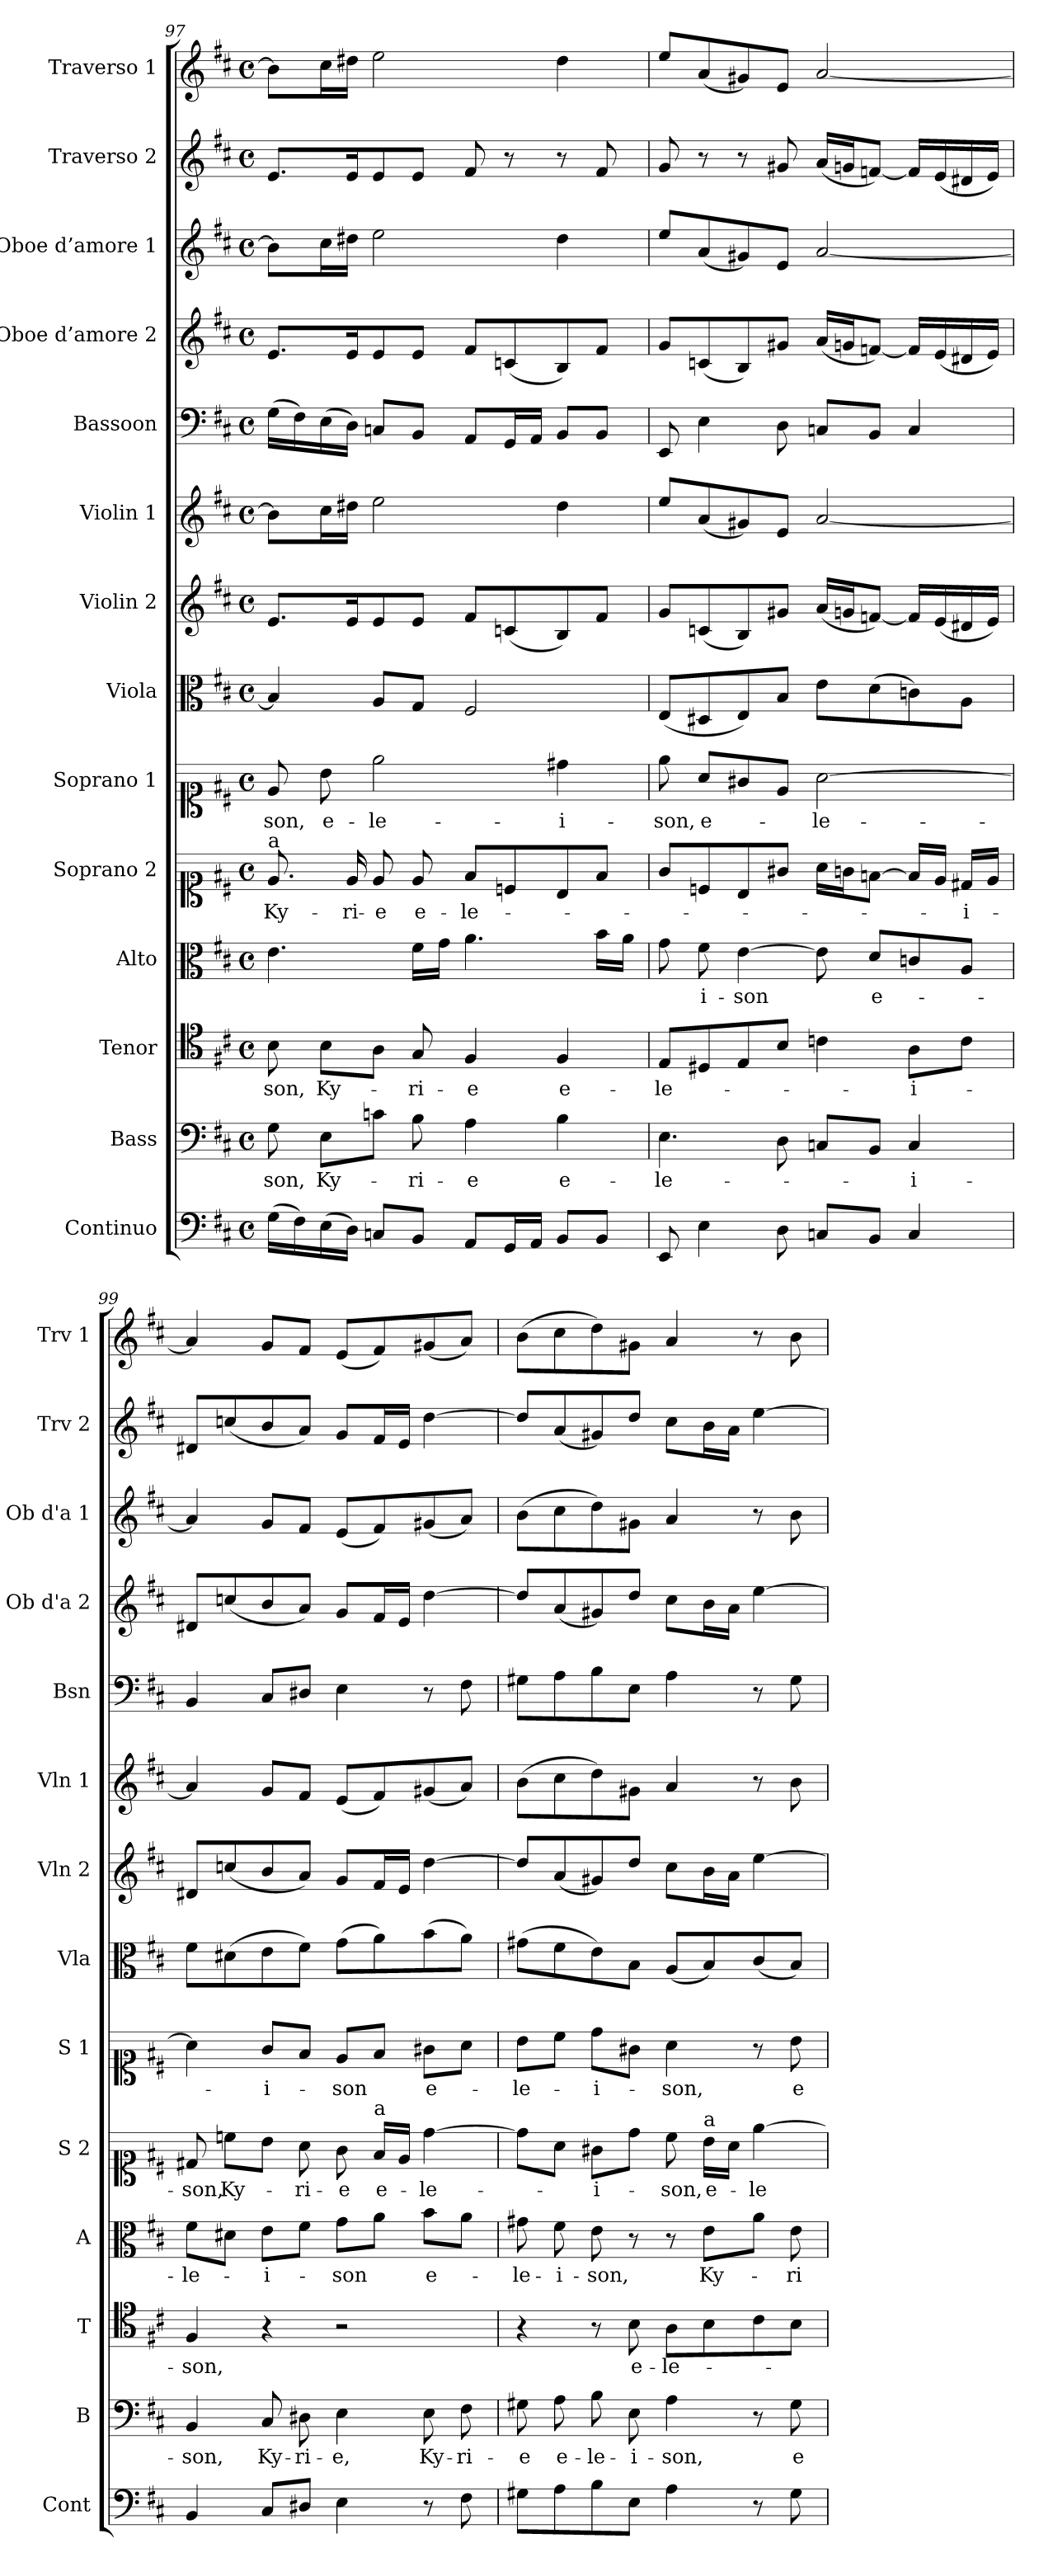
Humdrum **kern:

**kern	**kern	**text	**kern	**text	**kern	**text	**kern	**text	**kern	**text	**kern	**kern	**kern	**kern	**kern	**kern	**kern	**kern
*part14	*part13	*part13	*part12	*part12	*part11	*part11	*part10	*part10	*part9	*part9	*part8	*part7	*part6	*part5	*part4	*part3	*part2	*part1
*staff14	*staff13	*staff13	*staff12	*staff12	*staff11	*staff11	*staff10	*staff10	*staff9	*staff9	*staff8	*staff7	*staff6	*staff5	*staff4	*staff3	*staff2	*staff1
*I"Continuo	*I"Bass	*	*I"Tenor	*	*I"Alto	*	*I"Soprano 2	*	*I"Soprano 1	*	*I"Viola	*I"Violin 2	*I"Violin 1	*I"Bassoon	*I"Oboe d’amore 2	*I"Oboe d’amore 1	*I"Traverso 2	*I"Traverso 1
*I'Cont	*I'B	*	*I'T	*	*I'A	*	*I'S 2	*	*I'S 1	*	*I'Vla	*I'Vln 2	*I'Vln 1	*I'Bsn	*I'Ob d'a 2	*I'Ob d'a 1	*I'Trv 2	*I'Trv 1
*clefF4	*clefF4	*	*clefC4	*	*clefC3	*	*clefC1	*	*clefC1	*	*clefC3	*clefG2	*clefG2	*clefF4	*clefG2	*clefG2	*clefG2	*clefG2
*k[f#c#]	*k[f#c#]	*	*k[f#c#]	*	*k[f#c#]	*	*k[f#c#]	*	*k[f#c#]	*	*k[f#c#]	*k[f#c#]	*k[f#c#]	*k[f#c#]	*k[f#c#]	*k[f#c#]	*k[f#c#]	*k[f#c#]
*M4/4	*M4/4	*	*M4/4	*	*M4/4	*	*M4/4	*	*M4/4	*	*M4/4	*M4/4	*M4/4	*M4/4	*M4/4	*M4/4	*M4/4	*M4/4
*met(c)	*met(c)	*	*met(c)	*	*met(c)	*	*met(c)	*	*met(c)	*	*met(c)	*met(c)	*met(c)	*met(c)	*met(c)	*met(c)	*met(c)	*met(c)
=97	=97	=97	=97	=97	=97	=97	=97	=97	=97	=97	=97	=97	=97	=97	=97	=97	=97	=97
!	!	!	!	!	!	!	!LO:TX:a:t=a	!	!	!	!	!	!	!	!	!	!	!
!	!	!LO:LY:b	!	!LO:LY:b	!	!	!	!LO:LY:b	!	!LO:LY:b	!	!	!	!	!	!	!	!
(16G\LL	8G\	-son,	8B\	-son,	4.e\	.	8.e/	Ky-	8e/	-son,	4B/]	8.e/L	8b\L]	(16G\LL	8.e/L	8b\L]	8.e/L	8b\L]
16F#\)	.	.	.	.	.	.	.	.	.	.	.	.	.	16F#\)	.	.	.	.
!	!	!LO:LY:b	!	!LO:LY:b	!	!	!	!	!	!LO:LY:b	!	!	!	!	!	!	!	!
(16E\	8E\L	Ky-	8B\L	Ky-	.	.	.	.	8b\	e-	.	.	16cc#\L	(16E\	.	16cc#\L	.	16cc#\L
!	!	!	!	!	!	!	!	!LO:LY:b	!	!	!	!	!	!	!	!	!	!
16D\JJ)	.	.	.	.	.	.	16e/	-ri-	.	.	.	16e/K	16dd#X\JJ	16D\JJ)	16e/K	16dd#X\JJ	16e/K	16dd#X\JJ
!	!	!	!	!	!	!	!	!LO:LY:b	!	!LO:LY:b	!	!	!	!	!	!	!	!
8Cn/L	8cn\J	.	8A\J	.	.	.	8e/	-e	2ee\	-le-	8A/L	8e/	2ee\	8Cn/L	8e/	2ee\	8e/	2ee\
!	!	!LO:LY:b	!	!LO:LY:b	!	!	!	!LO:LY:b	!	!	!	!	!	!	!	!	!	!
8BB/J	8B\	-ri-	8G/	-ri-	16f#\LL	.	8e/	e-	.	.	8G/J	8e/J	.	8BB/J	8e/J	.	8e/J	.
.	.	.	.	.	16g\JJ	.	.	.	.	.	.	.	.	.	.	.	.	.
!	!	!LO:LY:b	!	!LO:LY:b	!	!	!	!LO:LY:b	!	!	!	!	!	!	!	!	!	!
8AA/L	4A\	-e	4F#/	-e	4.a\	.	8f#/L	-le-	.	.	2F#/	8f#/L	.	8AA/L	8f#/L	.	8f#/	.
16GG/L	.	.	.	.	.	.	8cn/	.	.	.	.	(8cn/	.	16GG/L	(8cn/	.	8r	.
16AA/JJ	.	.	.	.	.	.	.	.	.	.	.	.	.	16AA/JJ	.	.	.	.
!	!	!LO:LY:b	!	!LO:LY:b	!	!	!	!	!	!LO:LY:b	!	!	!	!	!	!	!	!
8BB/L	4B\	e-	4F#/	e-	.	.	8B/	.	4dd#X\	-i-	.	8B/)	4dd#\	8BB/L	8B/)	4dd#\	8r	4dd#\
8BB/J	.	.	.	.	16b\LL	.	8f#/J	.	.	.	.	8f#/J	.	8BB/J	8f#/J	.	8f#/	.
.	.	.	.	.	16a\JJ	.	.	.	.	.	.	.	.	.	.	.	.	.
=98	=98	=98	=98	=98	=98	=98	=98	=98	=98	=98	=98	=98	=98	=98	=98	=98	=98	=98
!	!	!LO:LY:b	!	!LO:LY:b	!	!	!	!	!	!LO:LY:b	!	!	!	!	!	!	!	!
8EE/	4.E\	-le-	8E/L	-le-	8g\	.	8g/L	.	8ee\	-son,	(8E/L	8g/L	8ee/L	8EE/	8g/L	8ee/L	8g/	8ee/L
!	!	!	!	!	!	!LO:LY:b	!	!	!	!LO:LY:b	!	!	!	!	!	!	!	!
4E\	.	.	8D#X/	.	8f#\	-i-	8cn/	.	8a/L	e-	8D#X/	(8cn/	(8a/	4E\	(8cn/	(8a/	8r	(8a/
!	!	!	!	!	!	!LO:LY:b	!	!	!	!	!	!	!	!	!	!	!	!
.	.	.	8E/	.	[4e\	-son	8B/	.	8g#X/	.	8E/)	8B/)	8g#X/)	.	8B/)	8g#X/)	8r	8g#X/)
8D\	8D\	.	8B/J	.	.	.	8g#X/J	.	8e/J	.	8B/J	8g#X/J	8e/J	8D\	8g#X/J	8e/J	8g#X/	8e/J
!	!	!	!	!	!	!	!	!	!	!LO:LY:b	!	!	!	!	!	!	!	!
8Cn/L	8Cn/L	.	4cn\	.	8e\]	.	16a\LL	.	[2a\	-le-	8e\L	(16a/LL	[2a/	8Cn/L	(16a/LL	[2a/	(16a/LL	[2a/
.	.	.	.	.	.	.	16gn\J	.	.	.	.	16gn/J	.	.	16gn/J	.	16gn/J	.
!	!	!	!	!	!	!LO:LY:b	!	!	!	!	!	!	!	!	!	!	!	!
8BB/J	8BB/J	.	.	.	8d/L	e-	[8fn\J	.	.	.	(8d\	[8fn/J)	.	8BB/J	[8fn/J)	.	[8fn/J)	.
!	!	!LO:LY:b	!	!LO:LY:b	!	!	!	!	!	!	!	!	!	!	!	!	!	!
4C/	4C/	-i-	8A\L	-i-	8cn/	.	16f/LL]	.	.	.	8cn\)	16f/LL]	.	4C/	16f/LL]	.	16f/LL]	.
.	.	.	.	.	.	.	16e/JJ	.	.	.	.	(16e/	.	.	(16e/	.	(16e/	.
!	!	!	!	!	!	!	!	!LO:LY:b	!	!	!	!	!	!	!	!	!	!
.	.	.	8c\J	.	8A/J	.	16d#X/LL	-i-	.	.	8A\J	16d#X/	.	.	16d#X/	.	16d#X/	.
.	.	.	.	.	.	.	16e/JJ	.	.	.	.	16e/JJ)	.	.	16e/JJ)	.	16e/JJ)	.
!!LO:PB:g=z
=99	=99	=99	=99	=99	=99	=99	=99	=99	=99	=99	=99	=99	=99	=99	=99	=99	=99	=99
!	!	!LO:LY:b	!	!LO:LY:b	!	!LO:LY:b	!	!LO:LY:b	!	!	!	!	!	!	!	!	!	!
4BB/	4BB/	-son,	4F#/	-son,	8f#\L	-le-	8d#X/	-son,	4a\]	.	8f#\L	8d#X/L	4a/]	4BB/	8d#X/L	4a/]	8d#X/L	4a/]
!	!	!	!	!	!	!	!	!LO:LY:b	!	!	!	!	!	!	!	!	!	!
.	.	.	.	.	8d#X\J	.	8ccn\L	Ky-	.	.	(8d#X\	(8ccn/	.	.	(8ccn/	.	(8ccn/	.
!	!	!LO:LY:b	!	!	!	!LO:LY:b	!	!	!	!LO:LY:b	!	!	!	!	!	!	!	!
8C#/L	8C#/	Ky-	4r	.	8e\L	-i-	8b\J	.	8g/L	i-	8e\	8b/	8g/L	8C#/L	8b/	8g/L	8b/	8g/L
!	!	!LO:LY:b	!	!	!	!	!	!LO:LY:b	!	!	!	!	!	!	!	!	!	!
8D#X/J	8D#X\	-ri-	.	.	8f#\J	.	8a\	-ri-	8f#/J	.	8f#\J)	8a/J)	8f#/J	8D#X/J	8a/J)	8f#/J	8a/J)	8f#/J
!	!	!LO:LY:b	!	!	!	!LO:LY:b	!	!LO:LY:b	!	!LO:LY:b	!	!	!	!	!	!	!	!
4E\	4E\	-e,	2r	.	8g\L	-son	8g\	-e	8e/L	-son	(8g\L	8g/L	(8e/L	4E\	8g/L	(8e/L	8g/L	(8e/L
!	!	!	!	!	!	!	!LO:TX:a:t=a	!	!	!	!	!	!	!	!	!	!	!
!	!	!	!	!	!	!	!	!LO:LY:b	!	!	!	!	!	!	!	!	!	!
.	.	.	.	.	8a\J	.	16f#/LL	e-	8f#/J	.	8a\)	16f#/L	8f#/)	.	16f#/L	8f#/)	16f#/L	8f#/)
.	.	.	.	.	.	.	16e/JJ	.	.	.	.	16e/JJ	.	.	16e/JJ	.	16e/JJ	.
!	!	!LO:LY:b	!	!	!	!LO:LY:b	!	!LO:LY:b	!	!LO:LY:b	!	!	!	!	!	!	!	!
8r	8E\	Ky-	.	.	8b\L	e-	[4dd\	-le-	8g#X\L	e-	(8b\	[4dd\	(8g#X/	8r	[4dd\	(8g#X/	[4dd\	(8g#X/
!	!	!LO:LY:b	!	!	!	!	!	!	!	!	!	!	!	!	!	!	!	!
8F#\	8F#\	-ri-	.	.	8a\J	.	.	.	8a\J	.	8a\J)	.	8a/J)	8F#\	.	8a/J)	.	8a/J)
=100	=100	=100	=100	=100	=100	=100	=100	=100	=100	=100	=100	=100	=100	=100	=100	=100	=100	=100
!	!	!LO:LY:b	!	!	!	!LO:LY:b	!	!	!	!LO:LY:b	!	!	!	!	!	!	!	!
8G#X\L	8G#X\	-e	4r	.	8g#X\	-le-	8dd\L]	.	8b\L	-le-	(8g#X\L	8dd/L]	(8b\L	8G#X\L	8dd/L]	(8b\L	8dd/L]	(8b\L
!	!	!LO:LY:b	!	!	!	!LO:LY:b	!	!	!	!	!	!	!	!	!	!	!	!
8A\	8A\	e-	.	.	8f#\	-i-	8a\J	.	8cc#\J	.	8f#\	(8a/	8cc#\	8A\	(8a/	8cc#\	(8a/	8cc#\
!	!	!LO:LY:b	!	!	!	!LO:LY:b	!	!LO:LY:b	!	!LO:LY:b	!	!	!	!	!	!	!	!
8B\	8B\	-le-	8r	.	8e\	-son,	8g#X\L	-i-	8dd\L	-i-	8e\)	8g#X/)	8dd\)	8B\	8g#X/)	8dd\)	8g#X/)	8dd\)
!	!	!LO:LY:b	!	!LO:LY:b	!	!	!	!	!	!	!	!	!	!	!	!	!	!
8E\J	8E\	-i-	8B\	e-	8r	.	8dd\J	.	8g#X\J	.	8B\J	8dd/J	8g#X\J	8E\J	8dd/J	8g#X\J	8dd/J	8g#X\J
!	!	!LO:LY:b	!	!LO:LY:b	!	!	!	!LO:LY:b	!	!LO:LY:b	!	!	!	!	!	!	!	!
4A\	4A\	-son,	8A\L	-le-	8r	.	8cc#\	-son,	4a\	-son,	(8A/L	8cc#\L	4a/	4A\	8cc#\L	4a/	8cc#\L	4a/
!	!	!	!	!	!	!	!LO:TX:a:t=a	!	!	!	!	!	!	!	!	!	!	!
!	!	!	!	!	!	!LO:LY:b	!	!LO:LY:b	!	!	!	!	!	!	!	!	!	!
.	.	.	8B\	.	8e\L	Ky-	16b\LL	e-	.	.	8B/)	16b\L	.	.	16b\L	.	16b\L	.
.	.	.	.	.	.	.	16a\JJ	.	.	.	.	16a\JJ	.	.	16a\JJ	.	16a\JJ	.
!	!	!	!	!	!	!	!	!LO:LY:b	!	!	!	!	!	!	!	!	!	!
8r	8r	.	8c#\	.	8a\J	.	[4ee\	-le-	8r	.	(8c#/	[4ee\	8r	8r	[4ee\	8r	[4ee\	8r
!	!	!LO:LY:b	!	!	!	!LO:LY:b	!	!	!	!LO:LY:b	!	!	!	!	!	!	!	!
8G#\	8G#\	e-	8B\J	.	8e\	-ri-	.	.	8b\	e-	8B/J)	.	8b\	8G#\	.	8b\	.	8b\
=	=	=	=	=	=	=	=	=	=	=	=	=	=	=	=	=	=	=
*-	*-	*-	*-	*-	*-	*-	*-	*-	*-	*-	*-	*-	*-	*-	*-	*-	*-	*-
